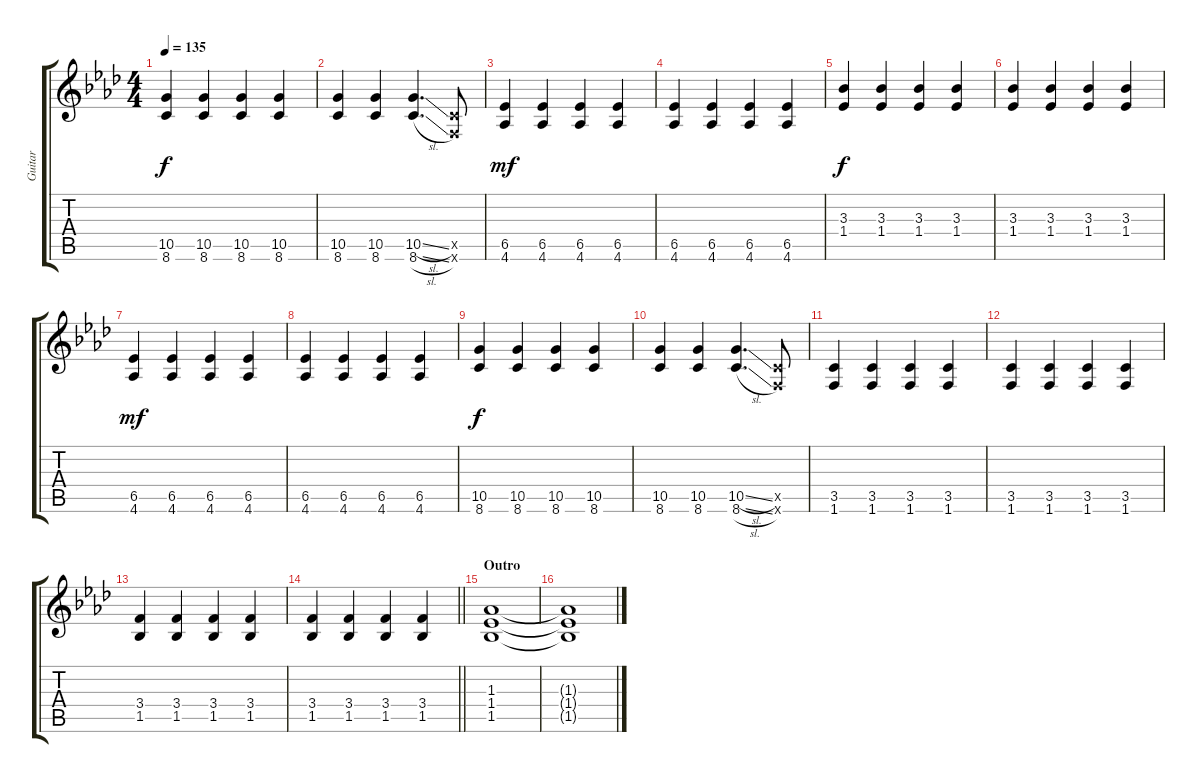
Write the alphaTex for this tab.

\track ("Guitar" "Guitar") {instrument distortionguitar}
\staff {score tabs}
\tuning (E4 B3 G3 D3 A2 E2) {hide}
\ts (4 4)
\tempo 135
\clef g2
\ks ab
(10.5 8.6).4{dy f} (10.5 8.6).4 (10.5 8.6).4 (10.5 8.6).4 |
(10.5 8.6).4 (10.5 8.6).4 (10.5{sl} 8.6{sl}).4{d volume 16} (3.5{x} 1.6{x}).8 |
(6.5 4.6).4{dy mf volume 12} (6.5 4.6).4 (6.5 4.6).4 (6.5 4.6).4 |
(6.5 4.6).4 (6.5 4.6).4 (6.5 4.6).4 (6.5 4.6).4 |
(3.3 1.4).4{dy f} (3.3 1.4).4 (3.3 1.4).4 (3.3 1.4).4 |
(3.3 1.4).4 (3.3 1.4).4 (3.3 1.4).4 (3.3 1.4).4 |
(6.5 4.6).4{dy mf} (6.5 4.6).4 (6.5 4.6).4 (6.5 4.6).4 |
(6.5 4.6).4 (6.5 4.6).4 (6.5 4.6).4 (6.5 4.6).4 |
(10.5 8.6).4{dy f} (10.5 8.6).4 (10.5 8.6).4 (10.5 8.6).4 |
(10.5 8.6).4 (10.5 8.6).4 (10.5{sl} 8.6{sl}).4{d volume 16} (3.5{x} 1.6{x}).8 |
(3.5 1.6).4{volume 12} (3.5 1.6).4 (3.5 1.6).4 (3.5 1.6).4 |
(3.5 1.6).4 (3.5 1.6).4 (3.5 1.6).4 (3.5 1.6).4 |
(3.4 1.5).4 (3.4 1.5).4 (3.4 1.5).4 (3.4 1.5).4 |
\barLineRight lightlight
(3.4 1.5).4 (3.4 1.5).4 (3.4 1.5).4 (3.4 1.5).4 |
\section ("" "Outro")
(1.3 1.4 1.5).1{volume 9} |
(1.3{t} 1.4{t} 1.5{t}).1
